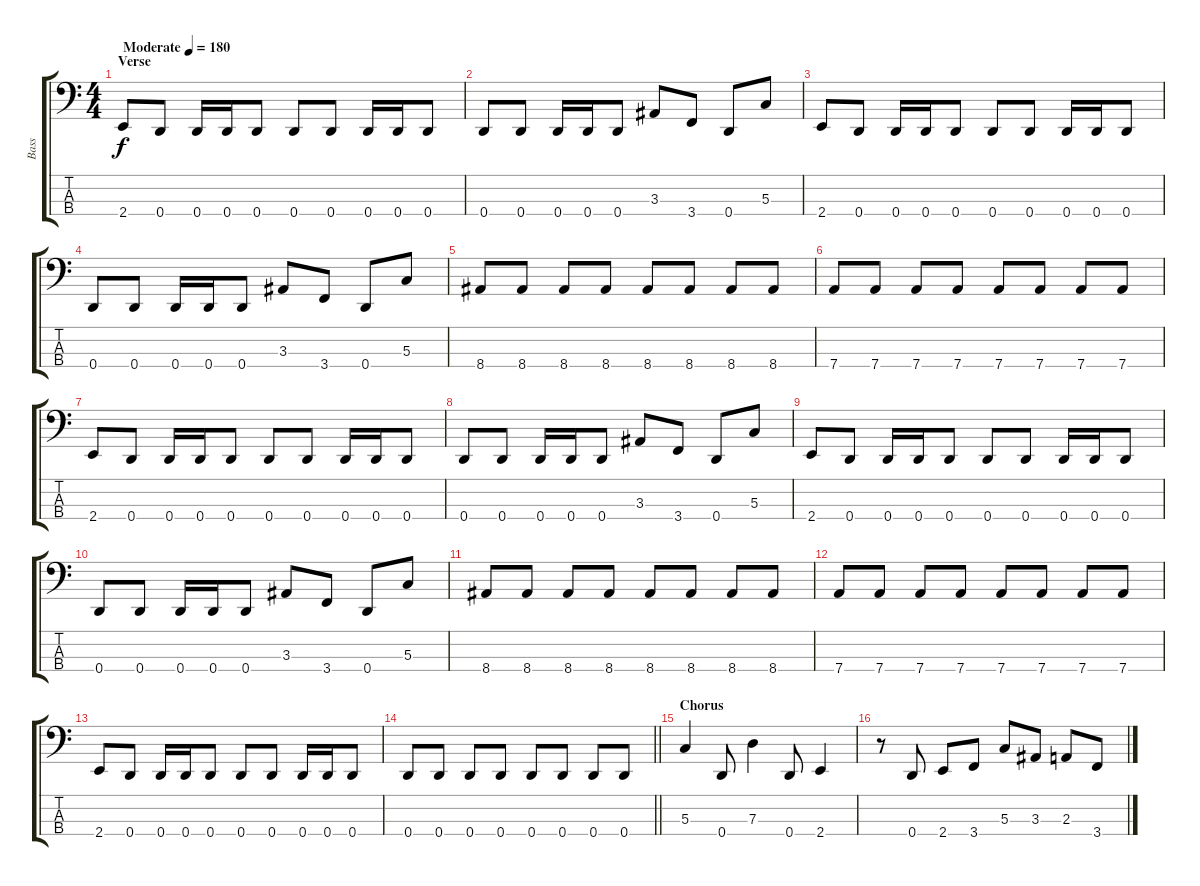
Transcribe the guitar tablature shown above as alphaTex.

\track ("Bass" "Bass") {instrument electricbassfinger}
\staff {score tabs}
\tuning (F2 C2 G1 D1) {hide}
\ts (4 4)
\section ("" "Verse")
\tempo (180 "Moderate")
\clef f4
\ks c
2.4.8{dy f instrument electricbassfinger} 0.4.8 0.4.16 0.4.16 0.4.8 0.4.8 0.4.8 0.4.16 0.4.16 0.4.8 |
0.4.8 0.4.8 0.4.16 0.4.16 0.4.8 3.3.8 3.4.8 0.4.8 5.3.8 |
2.4.8 0.4.8 0.4.16 0.4.16 0.4.8 0.4.8 0.4.8 0.4.16 0.4.16 0.4.8 |
0.4.8 0.4.8 0.4.16 0.4.16 0.4.8 3.3.8 3.4.8 0.4.8 5.3.8 |
8.4.8 8.4.8 8.4.8 8.4.8 8.4.8 8.4.8 8.4.8 8.4.8 |
7.4.8 7.4.8 7.4.8 7.4.8 7.4.8 7.4.8 7.4.8 7.4.8 |
2.4.8 0.4.8 0.4.16 0.4.16 0.4.8 0.4.8 0.4.8 0.4.16 0.4.16 0.4.8 |
0.4.8 0.4.8 0.4.16 0.4.16 0.4.8 3.3.8 3.4.8 0.4.8 5.3.8 |
2.4.8 0.4.8 0.4.16 0.4.16 0.4.8 0.4.8 0.4.8 0.4.16 0.4.16 0.4.8 |
0.4.8 0.4.8 0.4.16 0.4.16 0.4.8 3.3.8 3.4.8 0.4.8 5.3.8 |
8.4.8 8.4.8 8.4.8 8.4.8 8.4.8 8.4.8 8.4.8 8.4.8 |
7.4.8 7.4.8 7.4.8 7.4.8 7.4.8 7.4.8 7.4.8 7.4.8 |
2.4.8 0.4.8 0.4.16 0.4.16 0.4.8 0.4.8 0.4.8 0.4.16 0.4.16 0.4.8 |
\barLineRight lightlight
0.4.8 0.4.8 0.4.8 0.4.8 0.4.8 0.4.8 0.4.8 0.4.8 |
\section ("" "Chorus")
5.3.4 0.4.8 7.3.4 0.4.8 2.4.4 |
r.8 0.4.8 2.4.8 3.4.8 5.3.8 3.3.8 2.3.8 3.4.8
